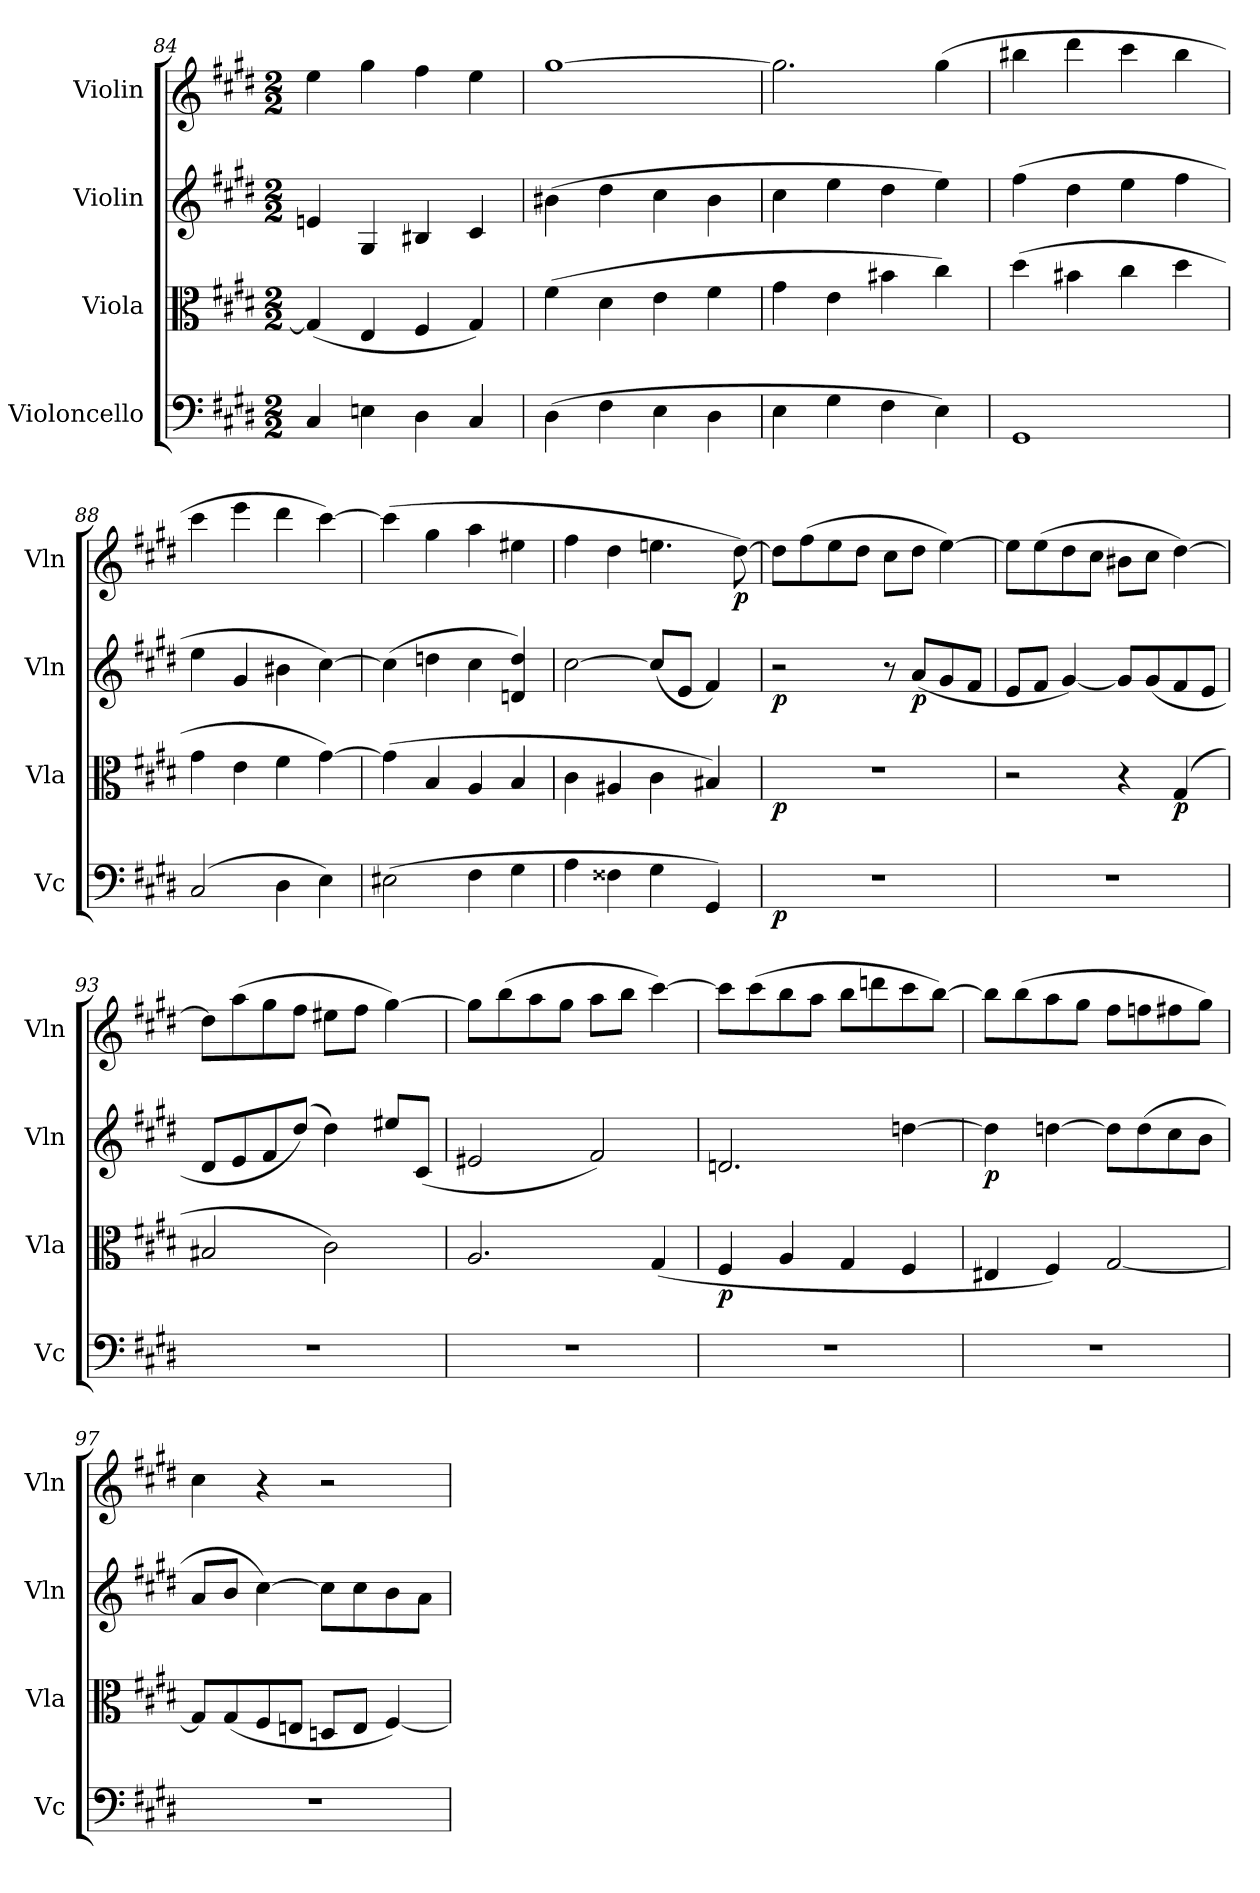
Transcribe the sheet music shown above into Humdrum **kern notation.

**kern	**dynam	**kern	**dynam	**kern	**dynam	**kern	**dynam
*part4	*part4	*part3	*part3	*part2	*part2	*part1	*part1
*staff4	*staff4	*staff3	*staff3	*staff2	*staff2	*staff1	*staff1
*I"Violoncello	*	*I"Viola	*	*I"Violin	*	*I"Violin	*
*I'Vc	*	*I'Vla	*	*I'Vln	*	*I'Vln	*
*clefF4	*	*clefC3	*	*clefG2	*	*clefG2	*
*k[f#c#g#d#]	*	*k[f#c#g#d#]	*	*k[f#c#g#d#]	*	*k[f#c#g#d#]	*
*M2/2	*	*M2/2	*	*M2/2	*	*M2/2	*
=84	=84	=84	=84	=84	=84	=84	=84
4C#/	.	(4G#/]	.	4en/	.	4ee\	.
4En\	.	4E/	.	4G#/	.	4gg#\	.
4D#\	.	4F#/	.	4B#X/	.	4ff#\	.
4C#/	.	4G#/)	.	4c#/	.	4ee\	.
=85	=85	=85	=85	=85	=85	=85	=85
(4D#\	.	(4f#\	.	(4b#X\	.	[1gg#	.
4F#\	.	4d#\	.	4dd#\	.	.	.
4E\	.	4e\	.	4cc#\	.	.	.
4D#\	.	4f#\	.	4b#\	.	.	.
=86	=86	=86	=86	=86	=86	=86	=86
4E\	.	4g#\	.	4cc#\	.	2.gg#\]	.
4G#\	.	4e\	.	4ee\	.	.	.
4F#\	.	4b#X\	.	4dd#\	.	.	.
4E\)	.	4cc#\)	.	4ee\)	.	(4gg#\	.
=87	=87	=87	=87	=87	=87	=87	=87
1GG#	.	(4dd#\	.	(4ff#\	.	4bb#X\	.
.	.	4b#X\	.	4dd#\	.	4ddd#\	.
.	.	4cc#\	.	4ee\	.	4ccc#\	.
.	.	4dd#\	.	4ff#\	.	4bb#\	.
=88	=88	=88	=88	=88	=88	=88	=88
(2C#/	.	4g#\	.	4ee\	.	4ccc#\	.
.	.	4e\	.	4g#/	.	4eee\	.
4D#\	.	4f#\	.	4b#X\	.	4ddd#\	.
4E\)	.	[4g#\)	.	[4cc#\)	.	[4ccc#\)	.
=89	=89	=89	=89	=89	=89	=89	=89
(2E#X\	.	(4g#\]	.	(4cc#\]	.	(4ccc#\]	.
.	.	4B/	.	4ddn\	.	4gg#\	.
4F#\	.	4A/	.	4cc#\	.	4aa\	.
4G#\	.	4B/	.	4dn/ 4dd/)	.	4ee#X\	.
=90	=90	=90	=90	=90	=90	=90	=90
4A\	.	4c#\	.	[2cc#\	.	4ff#\	.
4F##X\	.	4A#X/	.	.	.	4dd#\	.
4G#\	.	4c#\	.	(8cc#/L]	.	4.een\	.
.	.	.	.	8e/J	.	.	.
4GG#/)	.	4B#X/)	.	4f#/)	.	.	.
.	.	.	.	.	.	[8dd#\)	p
=91	=91	=91	=91	=91	=91	=91	=91
1r	p	1r	p	2r	p	8dd#\L]	.
.	.	.	.	.	.	(8ff#\	.
.	.	.	.	.	.	8ee\	.
.	.	.	.	.	.	8dd#\J	.
.	.	.	.	8r	.	8cc#\L	.
.	.	.	.	(8a/L	p	8dd#\J	.
.	.	.	.	8g#/	.	[4ee\)	.
.	.	.	.	8f#/J	.	.	.
=92	=92	=92	=92	=92	=92	=92	=92
1r	.	2r	.	8e/L	.	8ee\L]	.
.	.	.	.	8f#/J	.	(8ee\	.
.	.	.	.	[4g#/)	.	8dd#\	.
.	.	.	.	.	.	8cc#\J	.
.	.	4r	.	8g#/L]	.	8b#X\L	.
.	.	.	.	(8g#/	.	8cc#\J	.
.	.	(4G#/	p	8f#/	.	[4dd#\)	.
.	.	.	.	8e/J	.	.	.
=93	=93	=93	=93	=93	=93	=93	=93
1r	.	2B#X/	.	8d#/L	.	8dd#\L]	.
.	.	.	.	8e/	.	(8aa\	.
.	.	.	.	8f#/	.	8gg#\	.
.	.	.	.	(8dd#/J)	.	8ff#\J	.
.	.	2c#\)	.	4dd#\)	.	8ee#X\L	.
.	.	.	.	.	.	8ff#\J	.
.	.	.	.	8ee#X/L	.	[4gg#\)	.
.	.	.	.	(8c#/J	.	.	.
=94	=94	=94	=94	=94	=94	=94	=94
1r	.	2.A/	.	2e#X/	.	8gg#\L]	.
.	.	.	.	.	.	(8bb\	.
.	.	.	.	.	.	8aa\	.
.	.	.	.	.	.	8gg#\J	.
.	.	.	.	2f#/)	.	8aa\L	.
.	.	.	.	.	.	8bb\J	.
.	.	(4G#/	.	.	.	[4ccc#\)	.
=95	=95	=95	=95	=95	=95	=95	=95
1r	.	4F#/	p	2.dn/	.	8ccc#\L]	.
.	.	.	.	.	.	(8ccc#\	.
.	.	4A/	.	.	.	8bb\	.
.	.	.	.	.	.	8aa\J	.
.	.	4G#/	.	.	.	8bb\L	.
.	.	.	.	.	.	8dddn\	.
.	.	4F#/	.	[4ddn\	.	8ccc#\	.
.	.	.	.	.	.	[8bb\J)	.
=96	=96	=96	=96	=96	=96	=96	=96
1r	.	4E#X/	.	4dd\]	p	8bb\L]	.
.	.	.	.	.	.	(8bb\	.
.	.	4F#/)	.	[4ddn\	.	8aa\	.
.	.	.	.	.	.	8gg#\J	.
.	.	[2G#/	.	8dd\L]	.	8ff#\L	.
.	.	.	.	(8dd\	.	8ffn\	.
.	.	.	.	8cc#\	.	8ff#X\	.
.	.	.	.	8b\J	.	8gg#\J)	.
=97	=97	=97	=97	=97	=97	=97	=97
1r	.	8G#/L]	.	8a/L	.	4cc#\	.
.	.	(8G#/	.	8b/J	.	.	.
.	.	8F#/	.	[4cc#\)	.	4r	.
.	.	8En/J	.	.	.	.	.
.	.	8Dn/L	.	8cc#\L]	.	2r	.
.	.	8E/J	.	8cc#\	.	.	.
.	.	[4F#/)	.	8b\	.	.	.
.	.	.	.	8a\J	.	.	.
=	=	=	=	=	=	=	=
*-	*-	*-	*-	*-	*-	*-	*-
